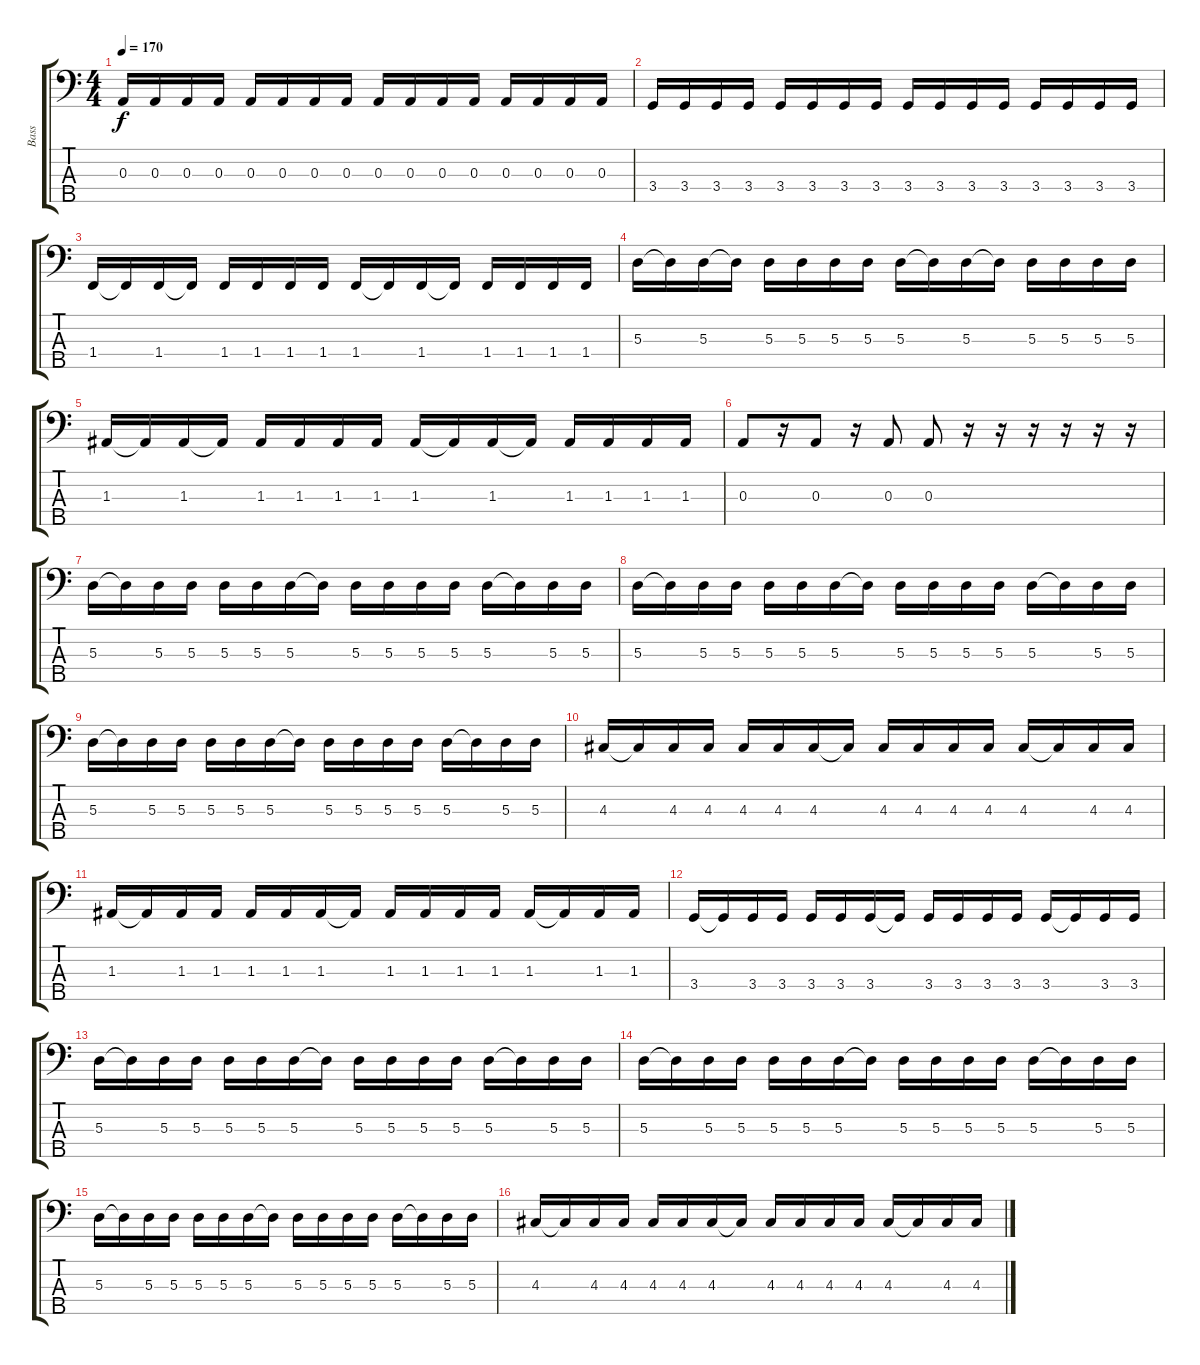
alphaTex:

\track ("Bass" "Bass") {instrument fretlessbass}
\staff {score tabs}
\tuning (G2 D2 A1 E1 B0) {hide}
\ts (4 4)
\tempo 170
\clef f4
\ks c
0.3.16{dy f} 0.3.16 0.3.16 0.3.16 0.3.16 0.3.16 0.3.16 0.3.16 0.3.16 0.3.16 0.3.16 0.3.16 0.3.16 0.3.16 0.3.16 0.3.16 |
3.4.16 3.4.16 3.4.16 3.4.16 3.4.16 3.4.16 3.4.16 3.4.16 3.4.16 3.4.16 3.4.16 3.4.16 3.4.16 3.4.16 3.4.16 3.4.16 |
1.4.16 1.4{t}.16 1.4.16 1.4{t}.16 1.4.16 1.4.16 1.4.16 1.4.16 1.4.16 1.4{t}.16 1.4.16 1.4{t}.16 1.4.16 1.4.16 1.4.16 1.4.16 |
5.3.16 5.3{t}.16 5.3.16 5.3{t}.16 5.3.16 5.3.16 5.3.16 5.3.16 5.3.16 5.3{t}.16 5.3.16 5.3{t}.16 5.3.16 5.3.16 5.3.16 5.3.16 |
1.3.16 1.3{t}.16 1.3.16 1.3{t}.16 1.3.16 1.3.16 1.3.16 1.3.16 1.3.16 1.3{t}.16 1.3.16 1.3{t}.16 1.3.16 1.3.16 1.3.16 1.3.16 |
0.3.8 r.16 0.3.8 r.16 0.3.8 0.3.8 r.16 r.16 r.16 r.16 r.16 r.16 |
5.3.16 5.3{t}.16 5.3.16 5.3.16 5.3.16 5.3.16 5.3.16 5.3{t}.16 5.3.16 5.3.16 5.3.16 5.3.16 5.3.16 5.3{t}.16 5.3.16 5.3.16 |
5.3.16 5.3{t}.16 5.3.16 5.3.16 5.3.16 5.3.16 5.3.16 5.3{t}.16 5.3.16 5.3.16 5.3.16 5.3.16 5.3.16 5.3{t}.16 5.3.16 5.3.16 |
5.3.16 5.3{t}.16 5.3.16 5.3.16 5.3.16 5.3.16 5.3.16 5.3{t}.16 5.3.16 5.3.16 5.3.16 5.3.16 5.3.16 5.3{t}.16 5.3.16 5.3.16 |
4.3.16 4.3{t}.16 4.3.16 4.3.16 4.3.16 4.3.16 4.3.16 4.3{t}.16 4.3.16 4.3.16 4.3.16 4.3.16 4.3.16 4.3{t}.16 4.3.16 4.3.16 |
1.3.16 1.3{t}.16 1.3.16 1.3.16 1.3.16 1.3.16 1.3.16 1.3{t}.16 1.3.16 1.3.16 1.3.16 1.3.16 1.3.16 1.3{t}.16 1.3.16 1.3.16 |
3.4.16 3.4{t}.16 3.4.16 3.4.16 3.4.16 3.4.16 3.4.16 3.4{t}.16 3.4.16 3.4.16 3.4.16 3.4.16 3.4.16 3.4{t}.16 3.4.16 3.4.16 |
5.3.16 5.3{t}.16 5.3.16 5.3.16 5.3.16 5.3.16 5.3.16 5.3{t}.16 5.3.16 5.3.16 5.3.16 5.3.16 5.3.16 5.3{t}.16 5.3.16 5.3.16 |
5.3.16 5.3{t}.16 5.3.16 5.3.16 5.3.16 5.3.16 5.3.16 5.3{t}.16 5.3.16 5.3.16 5.3.16 5.3.16 5.3.16 5.3{t}.16 5.3.16 5.3.16 |
5.3.16 5.3{t}.16 5.3.16 5.3.16 5.3.16 5.3.16 5.3.16 5.3{t}.16 5.3.16 5.3.16 5.3.16 5.3.16 5.3.16 5.3{t}.16 5.3.16 5.3.16 |
4.3.16 4.3{t}.16 4.3.16 4.3.16 4.3.16 4.3.16 4.3.16 4.3{t}.16 4.3.16 4.3.16 4.3.16 4.3.16 4.3.16 4.3{t}.16 4.3.16 4.3.16
